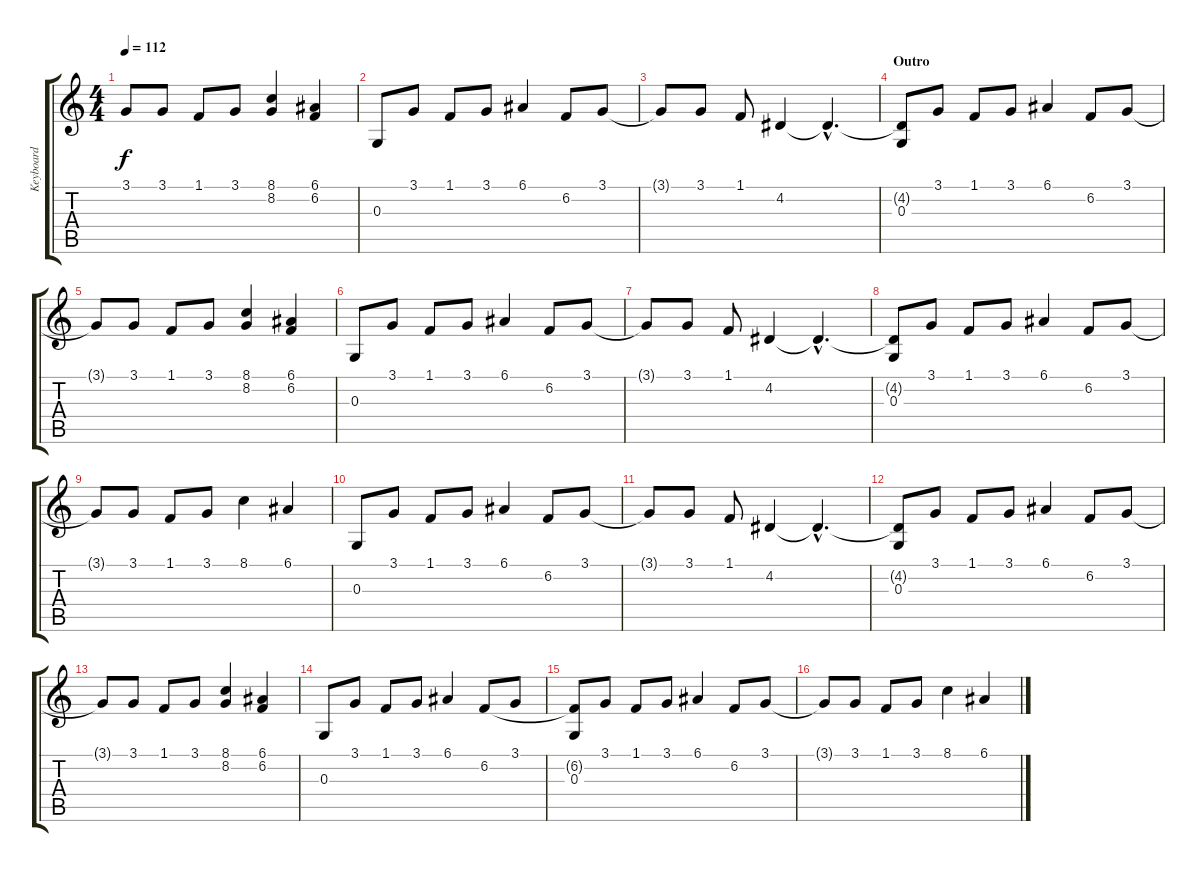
\track ("Keyboard" "Keyboard") {instrument rockorgan}
\staff {score tabs}
\tuning (E4 B3 G3 D3 A2 E2) {hide}
\ts (4 4)
\tempo 112
\clef g2
\ks c
3.1{t}.8{dy f} 3.1.8 1.1.8 3.1.8 (8.1 8.2).4 (6.1 6.2).4 |
0.3.8 3.1.8 1.1.8 3.1.8 6.1.4 6.2.8 3.1.8 |
3.1{t}.8 3.1.8 1.1.8 4.2.4 4.2{hac t}.4{d} |
\section ("" "Outro")
(4.2{t} 0.3).8 3.1.8 1.1.8 3.1.8 6.1.4 6.2.8 3.1.8 |
3.1{t}.8 3.1.8 1.1.8 3.1.8 (8.1 8.2).4 (6.1 6.2).4 |
0.3.8 3.1.8 1.1.8 3.1.8 6.1.4 6.2.8 3.1.8 |
3.1{t}.8 3.1.8 1.1.8 4.2.4 4.2{hac t}.4{d} |
(4.2{t} 0.3).8 3.1.8 1.1.8 3.1.8 6.1.4 6.2.8 3.1.8 |
3.1{t}.8 3.1.8 1.1.8 3.1.8 8.1.4 6.1.4 |
0.3.8 3.1.8 1.1.8 3.1.8 6.1.4 6.2.8 3.1.8 |
3.1{t}.8 3.1.8 1.1.8 4.2.4 4.2{hac t}.4{d} |
(4.2{t} 0.3).8 3.1.8 1.1.8 3.1.8 6.1.4 6.2.8 3.1.8 |
3.1{t}.8 3.1.8 1.1.8 3.1.8 (8.1 8.2).4 (6.1 6.2).4 |
0.3.8 3.1.8 1.1.8 3.1.8 6.1.4 6.2.8 3.1.8 |
(6.2{t} 0.3).8 3.1.8 1.1.8 3.1.8 6.1.4 6.2.8 3.1.8 |
3.1{t}.8 3.1.8 1.1.8 3.1.8 8.1.4 6.1.4
